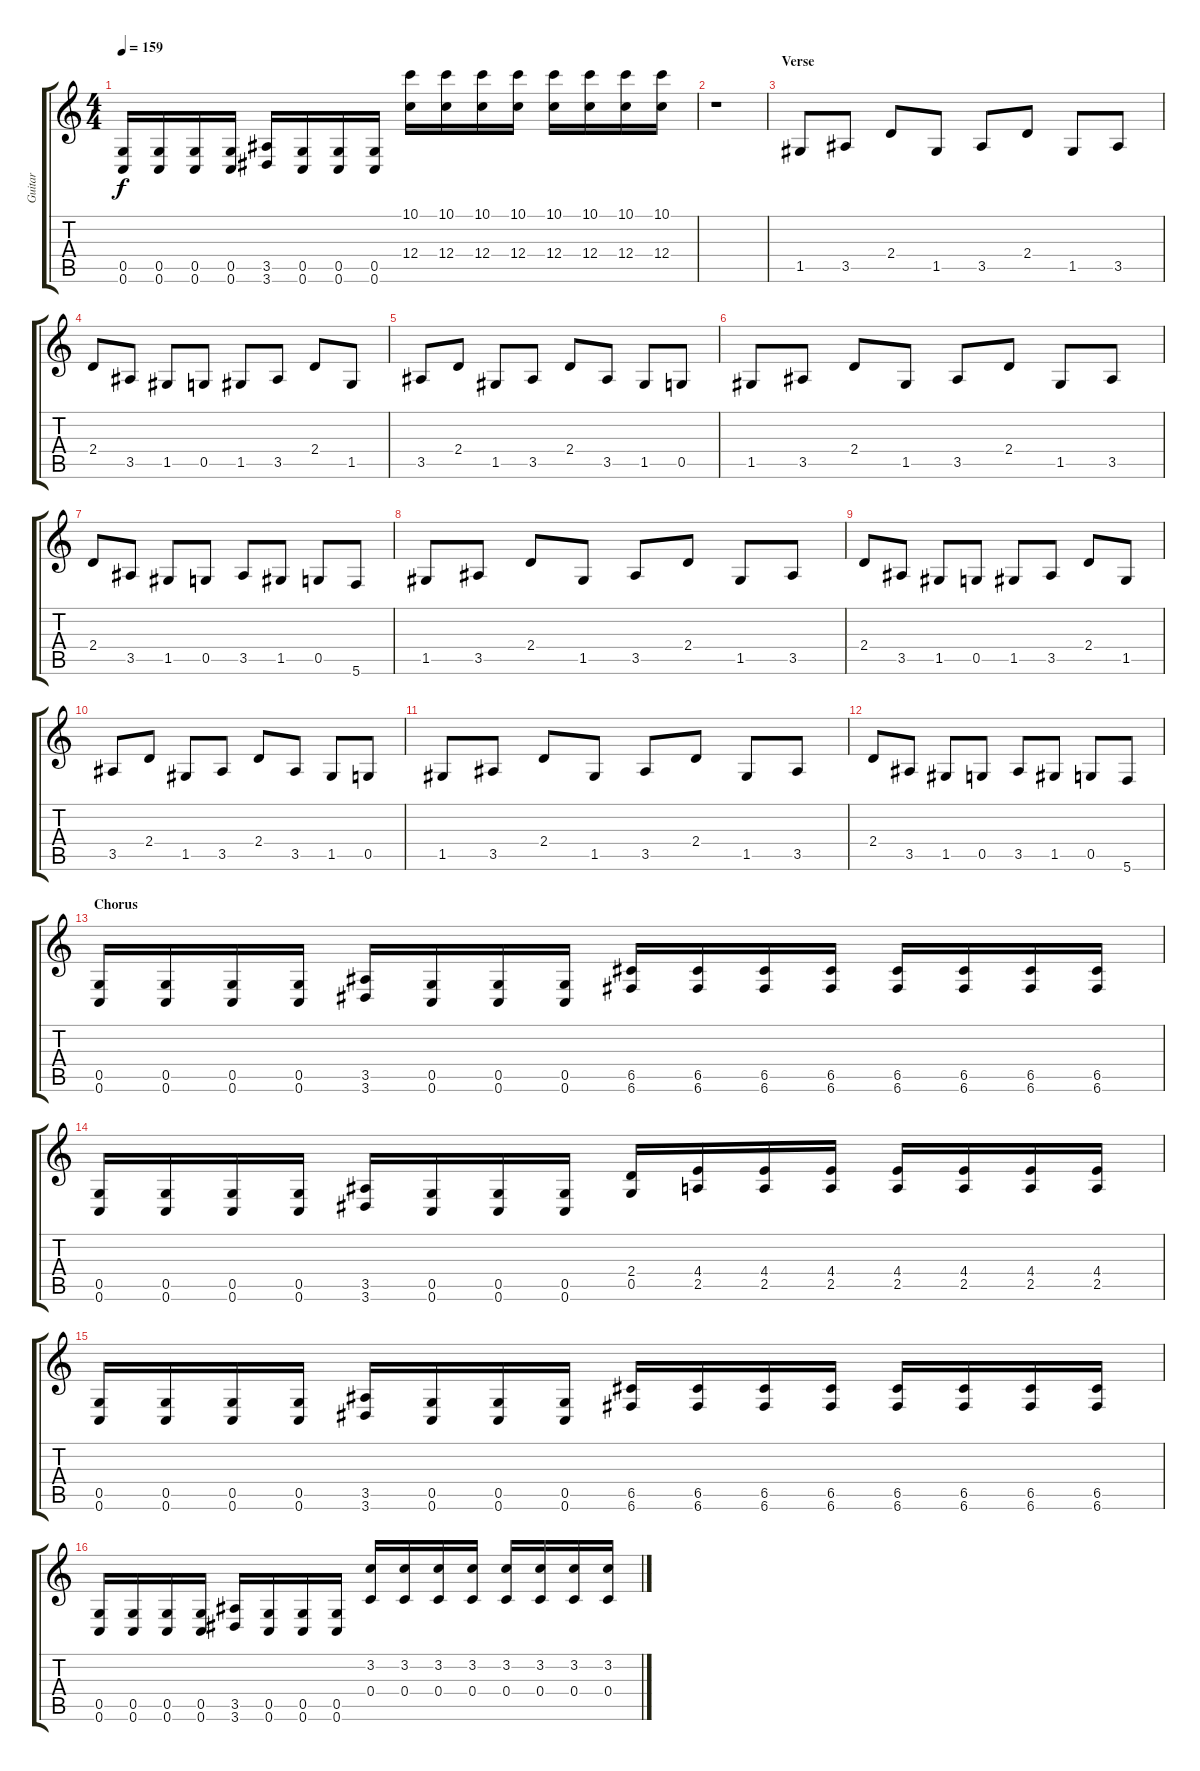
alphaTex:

\track ("Guitar" "Guitar") {instrument distortionguitar}
\staff {score tabs}
\tuning (D4 A3 F3 C3 G2 C2) {hide}
\ts (4 4)
\tempo 159
\clef g2
\ks c
(0.5 0.6).16{dy f} (0.5 0.6).16 (0.5 0.6).16 (0.5 0.6).16 (3.5 3.6).16 (0.5 0.6).16 (0.5 0.6).16 (0.5 0.6).16 (10.1 12.4).16 (10.1 12.4).16 (10.1 12.4).16 (10.1 12.4).16 (10.1 12.4).16 (10.1 12.4).16 (10.1 12.4).16 (10.1 12.4).16 |
\section ("" "")
r.1 |
\section ("" "Verse")
1.5.8 3.5.8 2.4.8 1.5.8 3.5.8 2.4.8 1.5.8 3.5.8 |
2.4.8 3.5.8 1.5.8 0.5.8 1.5.8 3.5.8 2.4.8 1.5.8 |
3.5.8 2.4.8 1.5.8 3.5.8 2.4.8 3.5.8 1.5.8 0.5.8 |
1.5.8 3.5.8 2.4.8 1.5.8 3.5.8 2.4.8 1.5.8 3.5.8 |
2.4.8 3.5.8 1.5.8 0.5.8 3.5.8 1.5.8 0.5.8 5.6.8 |
1.5.8 3.5.8 2.4.8 1.5.8 3.5.8 2.4.8 1.5.8 3.5.8 |
2.4.8 3.5.8 1.5.8 0.5.8 1.5.8 3.5.8 2.4.8 1.5.8 |
3.5.8 2.4.8 1.5.8 3.5.8 2.4.8 3.5.8 1.5.8 0.5.8 |
1.5.8 3.5.8 2.4.8 1.5.8 3.5.8 2.4.8 1.5.8 3.5.8 |
2.4.8 3.5.8 1.5.8 0.5.8 3.5.8 1.5.8 0.5.8 5.6.8 |
\section ("" "Chorus")
(0.5 0.6).16 (0.5 0.6).16 (0.5 0.6).16 (0.5 0.6).16 (3.5 3.6).16 (0.5 0.6).16 (0.5 0.6).16 (0.5 0.6).16 (6.5 6.6).16 (6.5 6.6).16 (6.5 6.6).16 (6.5 6.6).16 (6.5 6.6).16 (6.5 6.6).16 (6.5 6.6).16 (6.5 6.6).16 |
(0.5 0.6).16 (0.5 0.6).16 (0.5 0.6).16 (0.5 0.6).16 (3.5 3.6).16 (0.5 0.6).16 (0.5 0.6).16 (0.5 0.6).16 (2.4 0.5).16 (4.4 2.5).16 (4.4 2.5).16 (4.4 2.5).16 (4.4 2.5).16 (4.4 2.5).16 (4.4 2.5).16 (4.4 2.5).16 |
(0.5 0.6).16 (0.5 0.6).16 (0.5 0.6).16 (0.5 0.6).16 (3.5 3.6).16 (0.5 0.6).16 (0.5 0.6).16 (0.5 0.6).16 (6.5 6.6).16 (6.5 6.6).16 (6.5 6.6).16 (6.5 6.6).16 (6.5 6.6).16 (6.5 6.6).16 (6.5 6.6).16 (6.5 6.6).16 |
(0.5 0.6).16 (0.5 0.6).16 (0.5 0.6).16 (0.5 0.6).16 (3.5 3.6).16 (0.5 0.6).16 (0.5 0.6).16 (0.5 0.6).16 (3.2 0.4).16 (3.2 0.4).16 (3.2 0.4).16 (3.2 0.4).16 (3.2 0.4).16 (3.2 0.4).16 (3.2 0.4).16 (3.2 0.4).16
